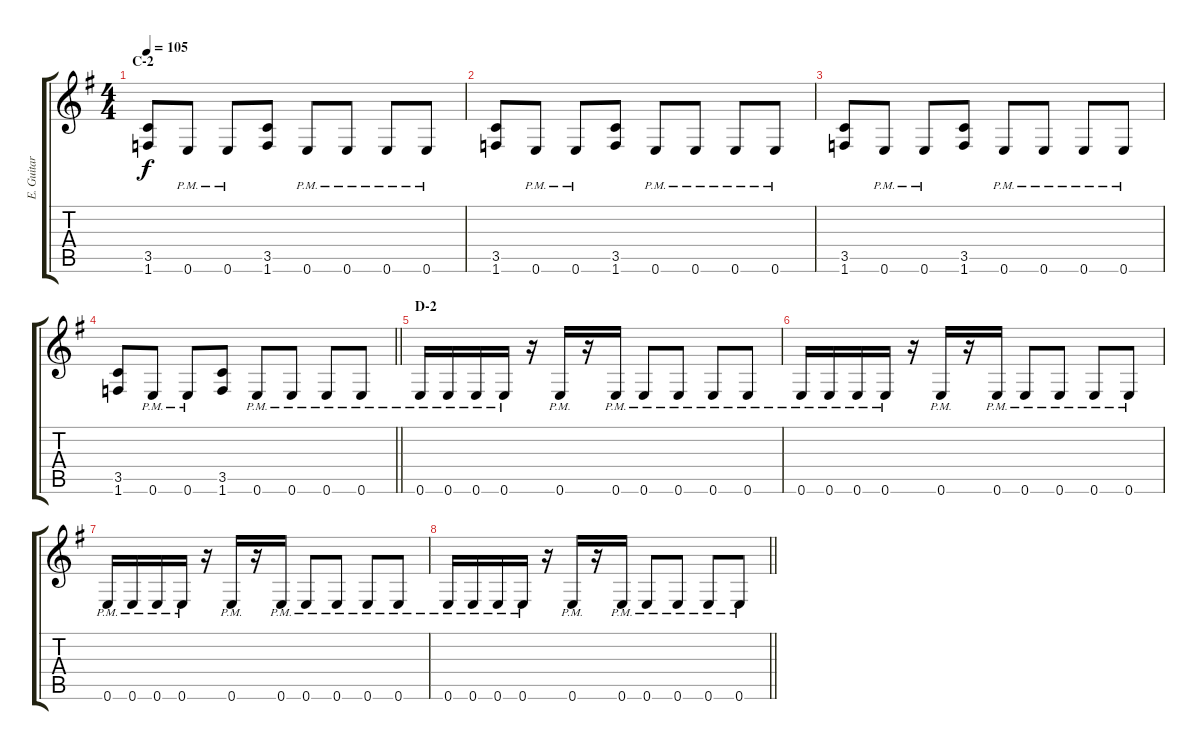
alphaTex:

\track ("E. Guitar II" "E. Guitar ") {instrument overdrivenguitar}
\staff {score tabs}
\tuning (E4 B3 G3 D3 A2 E2) {hide}
\ts (4 4)
\section ("" "C-2")
\tempo 105
\clef g2
\ks g
(3.5 1.6).8{dy f} 0.6{pm}.8 0.6{pm}.8 (3.5 1.6).8 0.6{pm}.8 0.6{pm}.8 0.6{pm}.8 0.6{pm}.8 |
(3.5 1.6).8 0.6{pm}.8 0.6{pm}.8 (3.5 1.6).8 0.6{pm}.8 0.6{pm}.8 0.6{pm}.8 0.6{pm}.8 |
(3.5 1.6).8 0.6{pm}.8 0.6{pm}.8 (3.5 1.6).8 0.6{pm}.8 0.6{pm}.8 0.6{pm}.8 0.6{pm}.8 |
\barLineRight lightlight
(3.5 1.6).8 0.6{pm}.8 0.6{pm}.8 (3.5 1.6).8 0.6{pm}.8 0.6{pm}.8 0.6{pm}.8 0.6{pm}.8 |
\section ("" "D-2")
0.6{pm}.16 0.6{pm}.16 0.6{pm}.16 0.6{pm}.16 r.16 0.6{pm}.16 r.16 0.6{pm}.16 0.6{pm}.8 0.6{pm}.8 0.6{pm}.8 0.6{pm}.8 |
0.6{pm}.16 0.6{pm}.16 0.6{pm}.16 0.6{pm}.16 r.16 0.6{pm}.16 r.16 0.6{pm}.16 0.6{pm}.8 0.6{pm}.8 0.6{pm}.8 0.6{pm}.8 |
0.6{pm}.16 0.6{pm}.16 0.6{pm}.16 0.6{pm}.16 r.16 0.6{pm}.16 r.16 0.6{pm}.16 0.6{pm}.8 0.6{pm}.8 0.6{pm}.8 0.6{pm}.8 |
\barLineRight lightlight
0.6{pm}.16 0.6{pm}.16 0.6{pm}.16 0.6{pm}.16 r.16 0.6{pm}.16 r.16 0.6{pm}.16 0.6{pm}.8 0.6{pm}.8 0.6{pm}.8 0.6{pm}.8
